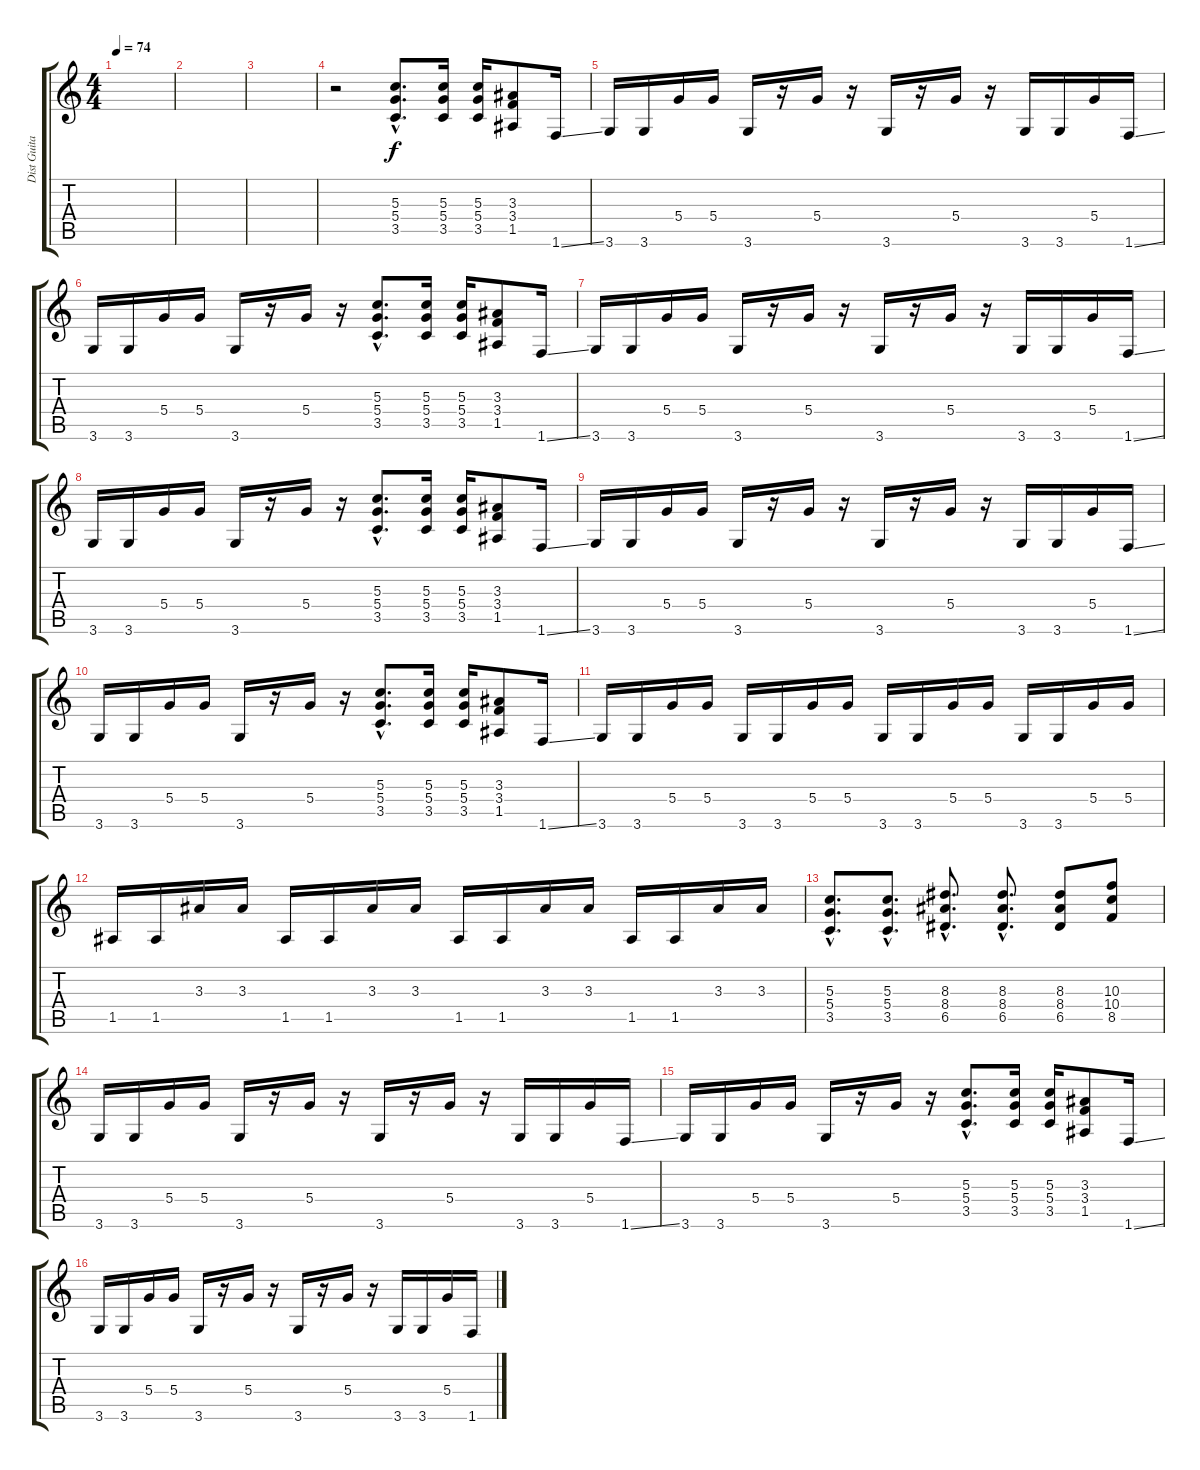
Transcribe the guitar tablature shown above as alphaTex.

\track ("Dist Guitar 1" "Dist Guita") {instrument distortionguitar}
\staff {score tabs}
\tuning (E4 B3 G3 D3 A2 E2) {hide}
\ts (4 4)
\tempo 74
\clef g2
\ks c
|
|
|
r.2 (5.3{hac} 5.4{hac} 3.5{hac}).8{d} (5.3 5.4 3.5).16 (5.3 5.4 3.5).16 (3.3 3.4 1.5).8 1.6{ss}.16 |
3.6.16 3.6.16 5.4.16 5.4.16 3.6.16 r.16 5.4.16 r.16 3.6.16 r.16 5.4.16 r.16 3.6.16 3.6.16 5.4.16 1.6{ss}.16 |
3.6.16 3.6.16 5.4.16 5.4.16 3.6.16 r.16 5.4.16 r.16 (5.3{hac} 5.4{hac} 3.5{hac}).8{d} (5.3 5.4 3.5).16 (5.3 5.4 3.5).16 (3.3 3.4 1.5).8 1.6{ss}.16 |
3.6.16 3.6.16 5.4.16 5.4.16 3.6.16 r.16 5.4.16 r.16 3.6.16 r.16 5.4.16 r.16 3.6.16 3.6.16 5.4.16 1.6{ss}.16 |
3.6.16 3.6.16 5.4.16 5.4.16 3.6.16 r.16 5.4.16 r.16 (5.3{hac} 5.4{hac} 3.5{hac}).8{d} (5.3 5.4 3.5).16 (5.3 5.4 3.5).16 (3.3 3.4 1.5).8 1.6{ss}.16 |
3.6.16 3.6.16 5.4.16 5.4.16 3.6.16 r.16 5.4.16 r.16 3.6.16 r.16 5.4.16 r.16 3.6.16 3.6.16 5.4.16 1.6{ss}.16 |
3.6.16 3.6.16 5.4.16 5.4.16 3.6.16 r.16 5.4.16 r.16 (5.3{hac} 5.4{hac} 3.5{hac}).8{d} (5.3 5.4 3.5).16 (5.3 5.4 3.5).16 (3.3 3.4 1.5).8 1.6{ss}.16 |
3.6.16 3.6.16 5.4.16 5.4.16 3.6.16 3.6.16 5.4.16 5.4.16 3.6.16 3.6.16 5.4.16 5.4.16 3.6.16 3.6.16 5.4.16 5.4.16 |
1.5.16 1.5.16 3.3.16 3.3.16 1.5.16 1.5.16 3.3.16 3.3.16 1.5.16 1.5.16 3.3.16 3.3.16 1.5.16 1.5.16 3.3.16 3.3.16 |
(5.3{hac} 5.4{hac} 3.5{hac}).8{d} (5.3{hac} 5.4{hac} 3.5{hac}).8{d} (8.3{hac} 8.4{hac} 6.5{hac}).8{d} (8.3{hac} 8.4{hac} 6.5{hac}).8{d} (8.3 8.4 6.5).8 (10.3 10.4 8.5).8 |
3.6.16 3.6.16 5.4.16 5.4.16 3.6.16 r.16 5.4.16 r.16 3.6.16 r.16 5.4.16 r.16 3.6.16 3.6.16 5.4.16 1.6{ss}.16 |
3.6.16 3.6.16 5.4.16 5.4.16 3.6.16 r.16 5.4.16 r.16 (5.3{hac} 5.4{hac} 3.5{hac}).8{d} (5.3 5.4 3.5).16 (5.3 5.4 3.5).16 (3.3 3.4 1.5).8 1.6{ss}.16 |
3.6.16 3.6.16 5.4.16 5.4.16 3.6.16 r.16 5.4.16 r.16 3.6.16 r.16 5.4.16 r.16 3.6.16 3.6.16 5.4.16 1.6{ss}.16
